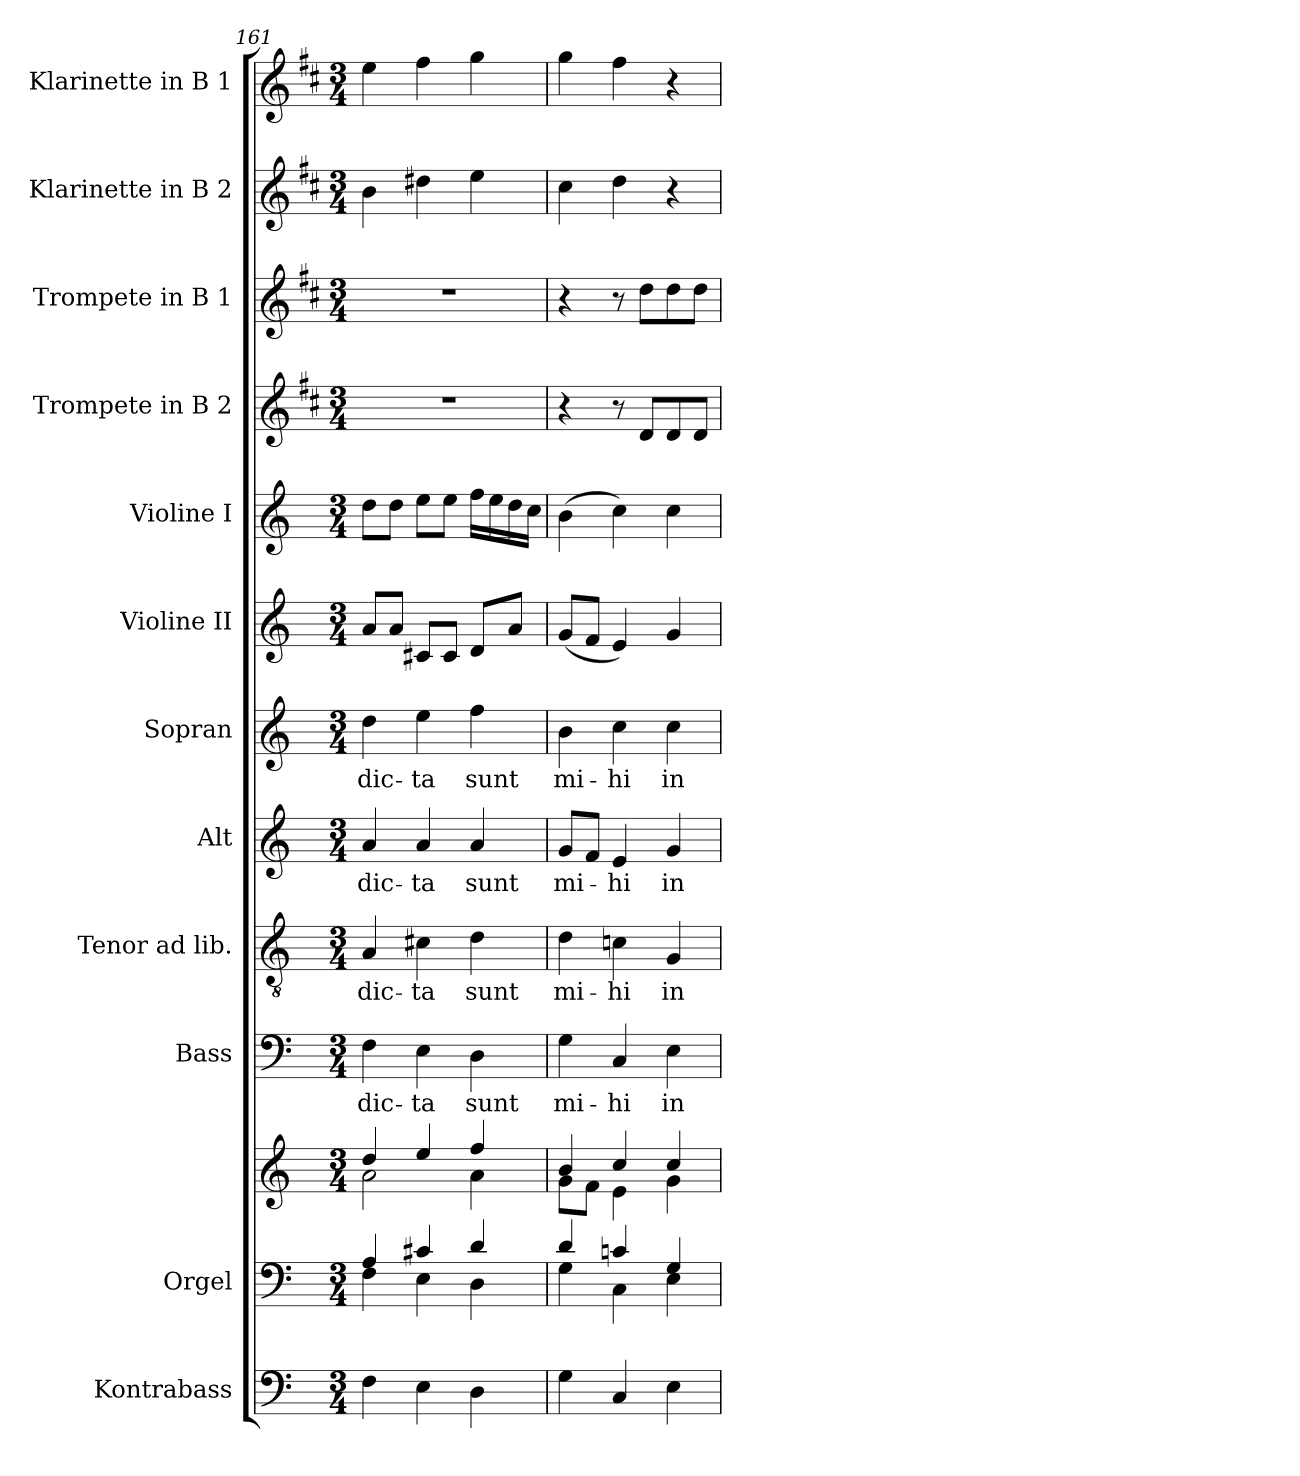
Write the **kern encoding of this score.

**kern	**kern	**kern	**kern	**text	**kern	**text	**kern	**text	**kern	**text	**kern	**kern	**kern	**kern	**kern	**kern
*part12	*part11	*part11	*part10	*part10	*part9	*part9	*part8	*part8	*part7	*part7	*part6	*part5	*part4	*part3	*part2	*part1
*staff13	*staff12	*staff11	*staff10	*staff10	*staff9	*staff9	*staff8	*staff8	*staff7	*staff7	*staff6	*staff5	*staff4	*staff3	*staff2	*staff1
*I"Kontrabass	*I"Orgel	*	*I"Bass	*	*I"Tenor ad lib.	*	*I"Alt	*	*I"Sopran	*	*I"Violine II	*I"Violine I	*I"Trompete in B 2	*I"Trompete in B 1	*I"Klarinette in B 2	*I"Klarinette in B 1
*I'Kb.	*I'Org.	*	*I'B	*	*I'T	*	*I'A	*	*I'S	*	*I'Vl. II	*I'Vl. I	*	*	*	*
*clefF4	*clefF4	*clefG2	*clefF4	*	*clefGv2	*	*clefG2	*	*clefG2	*	*clefG2	*clefG2	*clefG2	*clefG2	*clefG2	*clefG2
*ITrd7c12	*	*	*	*	*	*	*	*	*	*	*	*	*ITrd1c2	*ITrd1c2	*ITrd1c2	*ITrd1c2
*k[]	*k[]	*k[]	*k[]	*	*k[]	*	*k[]	*	*k[]	*	*k[]	*k[]	*k[]	*k[]	*k[]	*k[]
*C:	*C:	*C:	*C:	*	*C:	*	*C:	*	*C:	*	*C:	*C:	*C:	*C:	*C:	*C:
*M3/4	*M3/4	*M3/4	*M3/4	*	*M3/4	*	*M3/4	*	*M3/4	*	*M3/4	*M3/4	*M3/4	*M3/4	*M3/4	*M3/4
=161	=161	=161	=161	=161	=161	=161	=161	=161	=161	=161	=161	=161	=161	=161	=161	=161
*	*^	*^	*	*	*	*	*	*	*	*	*	*	*	*	*	*
!	!	!	!	!	!	!LO:LY:b	!	!LO:LY:b	!	!LO:LY:b	!	!LO:LY:b	!	!	!	!	!	!
4FF\	4A/	4F\	4dd/	2a\	4F\	dic-	4A/	dic-	4a/	dic-	4dd\	dic-	8a/L	8dd\L	2.r	2.r	4a\	4dd\
.	.	.	.	.	.	.	.	.	.	.	.	.	8a/J	8dd\J	.	.	.	.
!	!	!	!	!	!	!LO:LY:b	!	!LO:LY:b	!	!LO:LY:b	!	!LO:LY:b	!	!	!	!	!	!
4EE\	4c#X/	4E\	4ee/	.	4E\	-ta	4c#X\	-ta	4a/	-ta	4ee\	-ta	8c#X/L	8ee\L	.	.	4cc#X\	4ee\
.	.	.	.	.	.	.	.	.	.	.	.	.	8c#/J	8ee\J	.	.	.	.
!	!	!	!	!	!	!LO:LY:b	!	!LO:LY:b	!	!LO:LY:b	!	!LO:LY:b	!	!	!	!	!	!
4DD\	4d/	4D\	4ff/	4a\	4D\	sunt	4d\	sunt	4a/	sunt	4ff\	sunt	8d/L	16ff\LL	.	.	4dd\	4ff\
.	.	.	.	.	.	.	.	.	.	.	.	.	.	16ee\	.	.	.	.
.	.	.	.	.	.	.	.	.	.	.	.	.	8a/J	16dd\	.	.	.	.
.	.	.	.	.	.	.	.	.	.	.	.	.	.	16cc\JJ	.	.	.	.
=162	=162	=162	=162	=162	=162	=162	=162	=162	=162	=162	=162	=162	=162	=162	=162	=162	=162	=162
!	!	!	!	!	!	!LO:LY:b	!	!LO:LY:b	!	!LO:LY:b	!	!LO:LY:b	!	!	!	!	!	!
4GG\	4d/	4G\	4b/	8g\L	4G\	mi-	4d\	mi-	8g/L	mi-	4b\	mi-	(<8g/L	(>4b\	4r	4r	4b\	4ff\
.	.	.	.	8f\J	.	.	.	.	8f/J	.	.	.	8f/J	.	.	.	.	.
!	!	!	!	!	!	!LO:LY:b	!	!LO:LY:b	!	!LO:LY:b	!	!LO:LY:b	!	!	!	!	!	!
4CC/	4cn/	4C\	4cc/	4e\	4C/	-hi	4cn\	-hi	4e/	-hi	4cc\	-hi	4e/)	4cc\)	8r	8r	4cc\	4ee\
.	.	.	.	.	.	.	.	.	.	.	.	.	.	.	8c/L	8cc\L	.	.
!	!	!	!	!	!	!LO:LY:b	!	!LO:LY:b	!	!LO:LY:b	!	!LO:LY:b	!	!	!	!	!	!
4EE\	4G/	4E\	4cc/	4g\	4E\	in	4G/	in	4g/	in	4cc\	in	4g/	4cc\	8c/	8cc\	4r	4r
.	.	.	.	.	.	.	.	.	.	.	.	.	.	.	8c/J	8cc\J	.	.
*	*v	*v	*	*	*	*	*	*	*	*	*	*	*	*	*	*	*	*
*	*	*v	*v	*	*	*	*	*	*	*	*	*	*	*	*	*	*
=	=	=	=	=	=	=	=	=	=	=	=	=	=	=	=	=
*-	*-	*-	*-	*-	*-	*-	*-	*-	*-	*-	*-	*-	*-	*-	*-	*-
